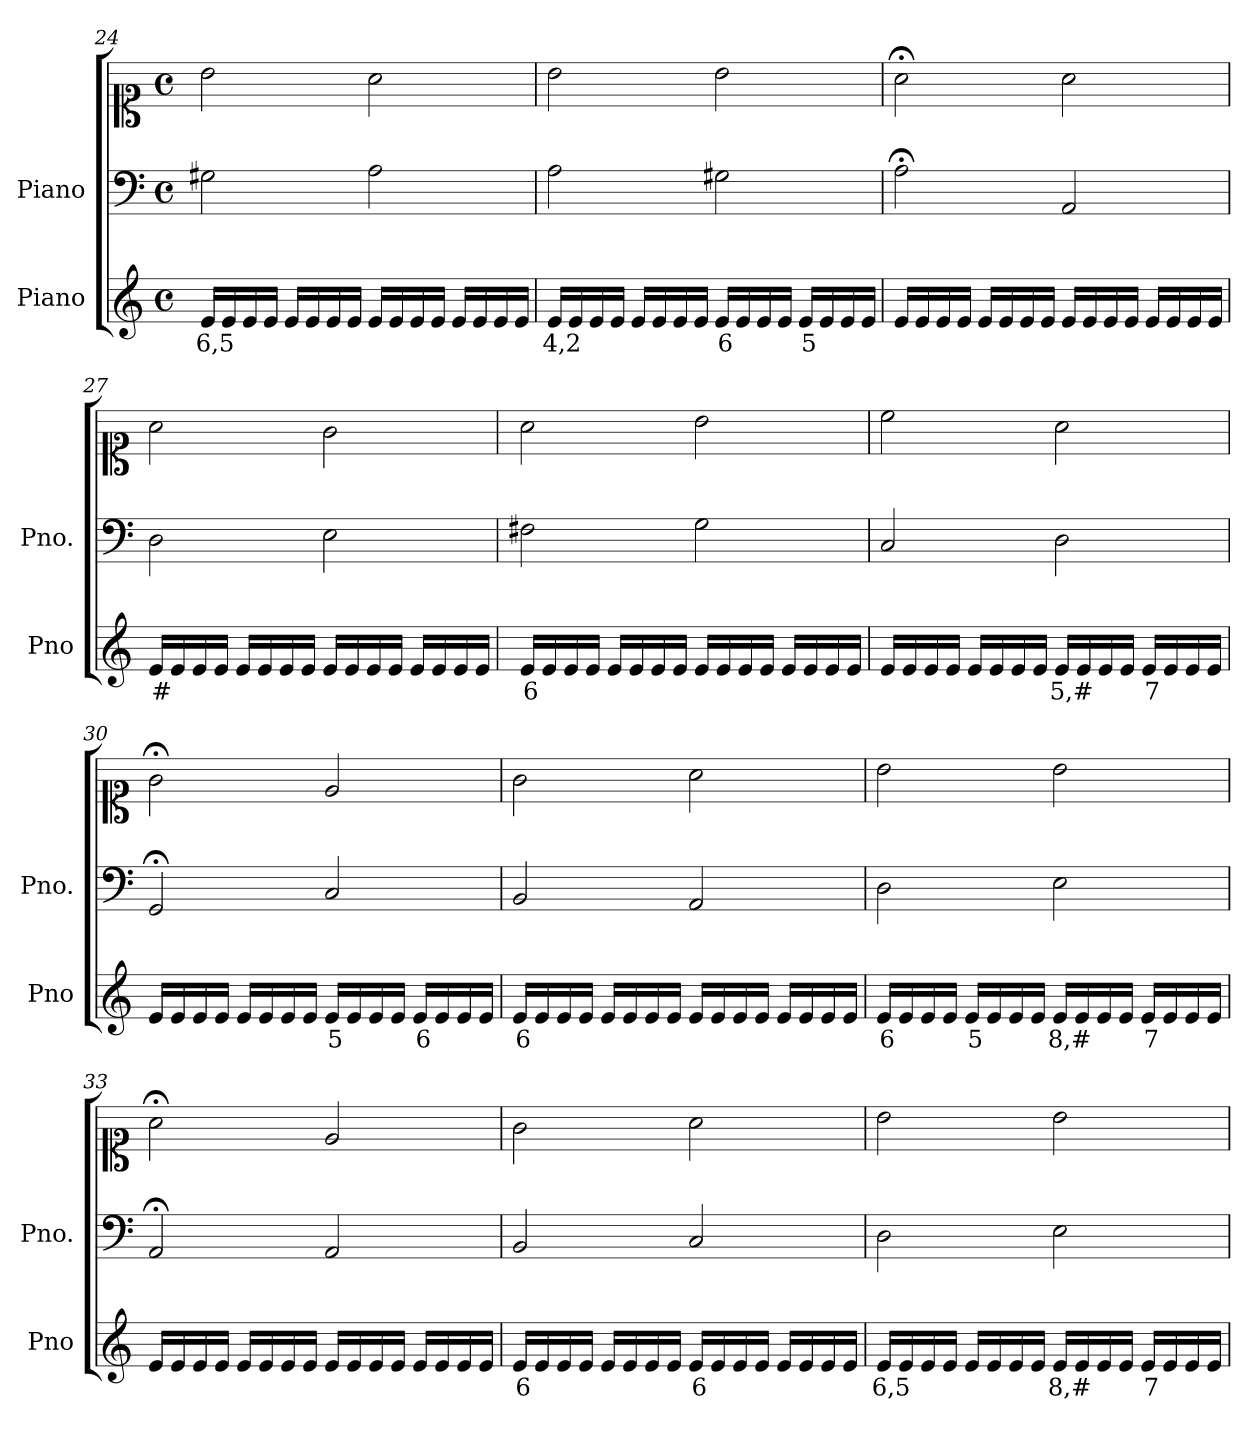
**kern	**text	**kern	**kern
*part2	*part2	*part1	*part1
*staff3	*staff3	*staff2	*staff1
*I"Piano	*	*I"Piano	*
*I'Pno	*	*I'Pno.	*
*clefG2	*	*clefF4	*clefC1
*k[]	*	*k[]	*k[]
*M4/4	*	*M4/4	*M4/4
*met(c)	*	*met(c)	*met(c)
=24	=24	=24	=24
!	!LO:LY:b	!	!
16e/LL	6,5	2G#X\	2b\
16e/	.	.	.
16e/	.	.	.
16e/JJ	.	.	.
16e/LL	.	.	.
16e/	.	.	.
16e/	.	.	.
16e/JJ	.	.	.
16e/LL	.	2A\	2a\
16e/	.	.	.
16e/	.	.	.
16e/JJ	.	.	.
16e/LL	.	.	.
16e/	.	.	.
16e/	.	.	.
16e/JJ	.	.	.
=25	=25	=25	=25
!	!LO:LY:b	!	!
16e/LL	4,2	2A\	2b\
16e/	.	.	.
16e/	.	.	.
16e/JJ	.	.	.
16e/LL	.	.	.
16e/	.	.	.
16e/	.	.	.
16e/JJ	.	.	.
!	!LO:LY:b	!	!
16e/LL	6	2G#X\	2b\
16e/	.	.	.
16e/	.	.	.
16e/JJ	.	.	.
!	!LO:LY:b	!	!
16e/LL	5	.	.
16e/	.	.	.
16e/	.	.	.
16e/JJ	.	.	.
=26	=26	=26	=26
16e/LL	.	2A;<\	2a;<\
16e/	.	.	.
16e/	.	.	.
16e/JJ	.	.	.
16e/LL	.	.	.
16e/	.	.	.
16e/	.	.	.
16e/JJ	.	.	.
16e/LL	.	2AA/	2a\
16e/	.	.	.
16e/	.	.	.
16e/JJ	.	.	.
16e/LL	.	.	.
16e/	.	.	.
16e/	.	.	.
16e/JJ	.	.	.
=27	=27	=27	=27
!	!LO:LY:b	!	!
16e/LL	#	2D\	2a\
16e/	.	.	.
16e/	.	.	.
16e/JJ	.	.	.
16e/LL	.	.	.
16e/	.	.	.
16e/	.	.	.
16e/JJ	.	.	.
16e/LL	.	2E\	2g\
16e/	.	.	.
16e/	.	.	.
16e/JJ	.	.	.
16e/LL	.	.	.
16e/	.	.	.
16e/	.	.	.
16e/JJ	.	.	.
=28	=28	=28	=28
!	!LO:LY:b	!	!
16e/LL	6	2F#X\	2a\
16e/	.	.	.
16e/	.	.	.
16e/JJ	.	.	.
16e/LL	.	.	.
16e/	.	.	.
16e/	.	.	.
16e/JJ	.	.	.
16e/LL	.	2G\	2b\
16e/	.	.	.
16e/	.	.	.
16e/JJ	.	.	.
16e/LL	.	.	.
16e/	.	.	.
16e/	.	.	.
16e/JJ	.	.	.
=29	=29	=29	=29
16e/LL	.	2C/	2cc\
16e/	.	.	.
16e/	.	.	.
16e/JJ	.	.	.
16e/LL	.	.	.
16e/	.	.	.
16e/	.	.	.
16e/JJ	.	.	.
!	!LO:LY:b	!	!
16e/LL	5,#	2D\	2a\
16e/	.	.	.
16e/	.	.	.
16e/JJ	.	.	.
!	!LO:LY:b	!	!
16e/LL	7	.	.
16e/	.	.	.
16e/	.	.	.
16e/JJ	.	.	.
=30	=30	=30	=30
16e/LL	.	2GG;</	2g;<\
16e/	.	.	.
16e/	.	.	.
16e/JJ	.	.	.
16e/LL	.	.	.
16e/	.	.	.
16e/	.	.	.
16e/JJ	.	.	.
!	!LO:LY:b	!	!
16e/LL	5	2C/	2e/
16e/	.	.	.
16e/	.	.	.
16e/JJ	.	.	.
!	!LO:LY:b	!	!
16e/LL	6	.	.
16e/	.	.	.
16e/	.	.	.
16e/JJ	.	.	.
=31	=31	=31	=31
!	!LO:LY:b	!	!
16e/LL	6	2BB/	2g\
16e/	.	.	.
16e/	.	.	.
16e/JJ	.	.	.
16e/LL	.	.	.
16e/	.	.	.
16e/	.	.	.
16e/JJ	.	.	.
16e/LL	.	2AA/	2a\
16e/	.	.	.
16e/	.	.	.
16e/JJ	.	.	.
16e/LL	.	.	.
16e/	.	.	.
16e/	.	.	.
16e/JJ	.	.	.
=32	=32	=32	=32
!	!LO:LY:b	!	!
16e/LL	6	2D\	2b\
16e/	.	.	.
16e/	.	.	.
16e/JJ	.	.	.
!	!LO:LY:b	!	!
16e/LL	5	.	.
16e/	.	.	.
16e/	.	.	.
16e/JJ	.	.	.
!	!LO:LY:b	!	!
16e/LL	8,#	2E\	2b\
16e/	.	.	.
16e/	.	.	.
16e/JJ	.	.	.
!	!LO:LY:b	!	!
16e/LL	7	.	.
16e/	.	.	.
16e/	.	.	.
16e/JJ	.	.	.
=33	=33	=33	=33
16e/LL	.	2AA;</	2a;<\
16e/	.	.	.
16e/	.	.	.
16e/JJ	.	.	.
16e/LL	.	.	.
16e/	.	.	.
16e/	.	.	.
16e/JJ	.	.	.
16e/LL	.	2AA/	2e/
16e/	.	.	.
16e/	.	.	.
16e/JJ	.	.	.
16e/LL	.	.	.
16e/	.	.	.
16e/	.	.	.
16e/JJ	.	.	.
=34	=34	=34	=34
!	!LO:LY:b	!	!
16e/LL	6	2BB/	2g\
16e/	.	.	.
16e/	.	.	.
16e/JJ	.	.	.
16e/LL	.	.	.
16e/	.	.	.
16e/	.	.	.
16e/JJ	.	.	.
!	!LO:LY:b	!	!
16e/LL	6	2C/	2a\
16e/	.	.	.
16e/	.	.	.
16e/JJ	.	.	.
16e/LL	.	.	.
16e/	.	.	.
16e/	.	.	.
16e/JJ	.	.	.
=35	=35	=35	=35
!	!LO:LY:b	!	!
16e/LL	6,5	2D\	2b\
16e/	.	.	.
16e/	.	.	.
16e/JJ	.	.	.
16e/LL	.	.	.
16e/	.	.	.
16e/	.	.	.
16e/JJ	.	.	.
!	!LO:LY:b	!	!
16e/LL	8,#	2E\	2b\
16e/	.	.	.
16e/	.	.	.
16e/JJ	.	.	.
!	!LO:LY:b	!	!
16e/LL	7	.	.
16e/	.	.	.
16e/	.	.	.
16e/JJ	.	.	.
=	=	=	=
*-	*-	*-	*-
